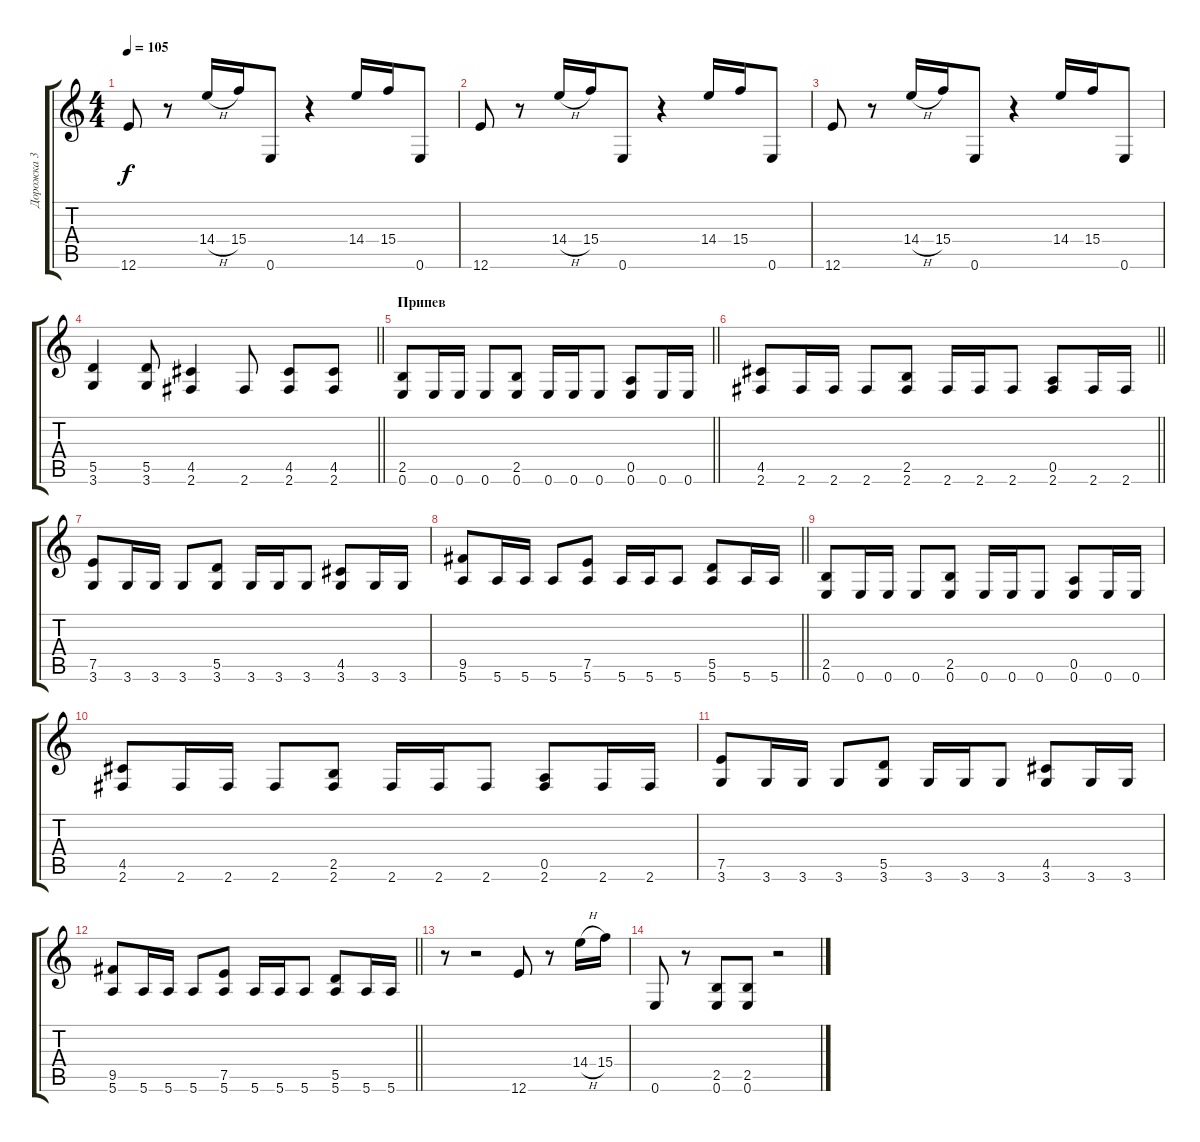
\track ("Дорожка 3" "Дорожка 3") {instrument distortionguitar}
\staff {score tabs}
\tuning (E4 B3 G3 D3 A2 E2) {hide}
\ts (4 4)
\tempo 105
\clef g2
\ks c
12.6.8{dy f} r.8 14.4{h}.16 15.4.16 0.6.8 r.4 14.4.16 15.4.16 0.6.8 |
12.6.8 r.8 14.4{h}.16 15.4.16 0.6.8 r.4 14.4.16 15.4.16 0.6.8 |
12.6.8 r.8 14.4{h}.16 15.4.16 0.6.8 r.4 14.4.16 15.4.16 0.6.8 |
\barLineRight lightlight
(5.5 3.6).4 (5.5 3.6).8 (4.5 2.6).4 2.6.8 (4.5 2.6).8 (4.5 2.6).8 |
\section ("" "Припев")
\barLineRight lightlight
(2.5 0.6).8 0.6.16 0.6.16 0.6.8 (2.5 0.6).8 0.6.16 0.6.16 0.6.8 (0.5 0.6).8 0.6.16 0.6.16 |
\barLineRight lightlight
(4.5 2.6).8 2.6.16 2.6.16 2.6.8 (2.5 2.6).8 2.6.16 2.6.16 2.6.8 (0.5 2.6).8 2.6.16 2.6.16 |
(7.5 3.6).8 3.6.16 3.6.16 3.6.8 (5.5 3.6).8 3.6.16 3.6.16 3.6.8 (4.5 3.6).8 3.6.16 3.6.16 |
\barLineRight lightlight
(9.5 5.6).8 5.6.16 5.6.16 5.6.8 (7.5 5.6).8 5.6.16 5.6.16 5.6.8 (5.5 5.6).8 5.6.16 5.6.16 |
(2.5 0.6).8 0.6.16 0.6.16 0.6.8 (2.5 0.6).8 0.6.16 0.6.16 0.6.8 (0.5 0.6).8 0.6.16 0.6.16 |
(4.5 2.6).8 2.6.16 2.6.16 2.6.8 (2.5 2.6).8 2.6.16 2.6.16 2.6.8 (0.5 2.6).8 2.6.16 2.6.16 |
(7.5 3.6).8 3.6.16 3.6.16 3.6.8 (5.5 3.6).8 3.6.16 3.6.16 3.6.8 (4.5 3.6).8 3.6.16 3.6.16 |
\barLineRight lightlight
(9.5 5.6).8 5.6.16 5.6.16 5.6.8 (7.5 5.6).8 5.6.16 5.6.16 5.6.8 (5.5 5.6).8 5.6.16 5.6.16 |
r.8 r.2 12.6.8 r.8 14.4{h}.16 15.4.16 |
0.6.8 r.8 (2.5 0.6).8 (2.5 0.6).8 r.2
